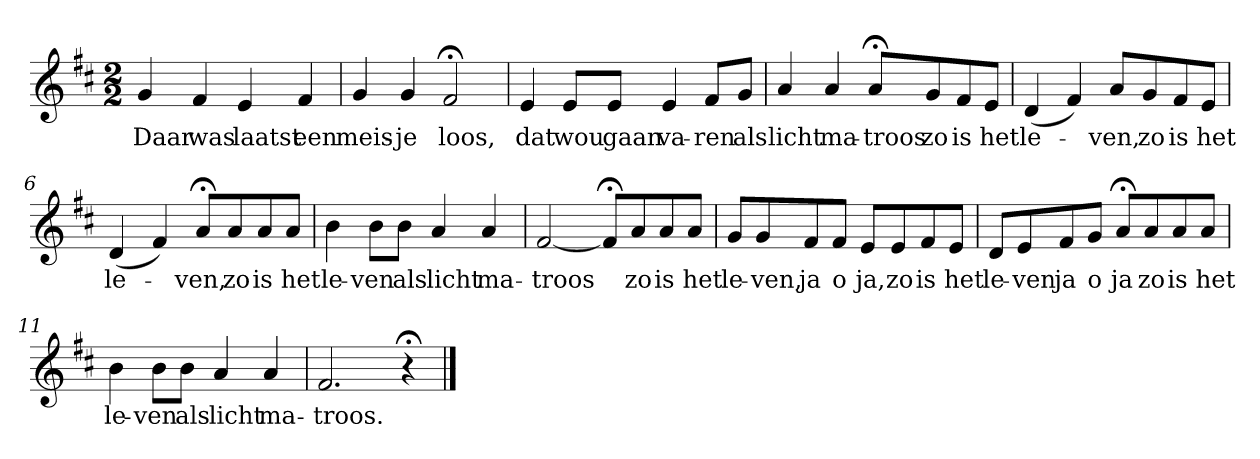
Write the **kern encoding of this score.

**kern	**text
*part1	*part1
*staff1	*staff1
*k[f#c#]	*
*D:	*
*M2/2	*
*MM120	*
=1	=1
4g	Daar
4f#	was
4e	laatst
4f#	een
=2	=2
4g	meis-
4g	-je
2f#;<	loos,
=3	=3
4e	dat
8eL	wou
8eJ	gaan
4e	va-
8f#L	-ren
8gJ	als
=4	=4
4a	licht
4a	ma-
8a;<L	-troos
8g	zo
8f#	is
8eJ	het
=5	=5
(4d	le-
4f#)	.
8aL	-ven,
8g	zo
8f#	is
8eJ	het
=6	=6
(4d	le-
4f#)	.
8a;<L	-ven,
8a	zo
8a	is
8aJ	het
=7	=7
4b	le-
8bL	-ven
8bJ	als
4a	licht
4a	ma-
=8	=8
[2f#	-troos
8f#;<L]	.
8a	zo
8a	is
8aJ	het
=9	=9
8gL	le-
8g	-ven,
8f#	ja
8f#J	o
8eL	ja,
8e	zo
8f#	is
8eJ	het
=10	=10
8dL	le-
8e	-ven
8f#	ja
8gJ	o
8a;<L	ja
8a	zo
8a	is
8aJ	het
=11	=11
4b	le-
8bL	-ven
8bJ	als
4a	licht
4a	ma-
=12	=12
2.f#	-troos.
4r;<	.
==	==
*-	*-
